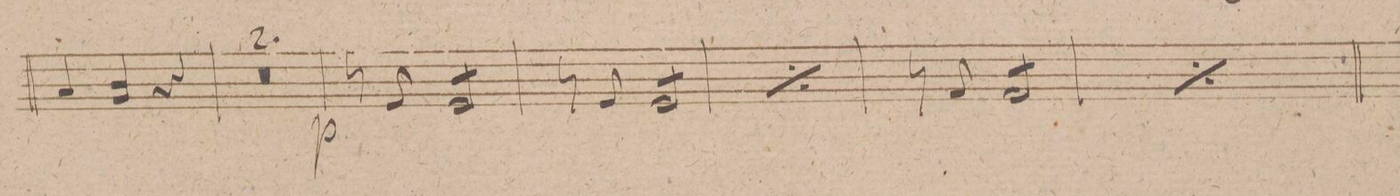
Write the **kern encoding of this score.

**kern	**dynam
*I"Violino 2do	*
*clefG2	*
*k[f#c#g#]	*
*M3/4	*
4a/	.
4b/ 4g#/	.
4r	.
=32	=32
1.r	.
=33	=33
=34	=34
8r	p
8e/	.
*tremolo	*
8e/L	.
8e/	.
8e/	.
8e/J	.
*Xtremolo	*
=35	=35
8r	.
8e/	.
*tremolo	*
8e/L	.
8e/	.
8e/	.
8e/J	.
*Xtremolo	*
=36	=36
*rep	*
8r	.
8e/	.
8e/L	.
8e/	.
8e/	.
8e/J	.
*Xrep	*
=37	=37
8r	.
8f#/	.
8f#/L	.
8f#/	.
8f#/	.
8f#/J	.
=38	=38
*rep	*
8r	.
8f#/	.
8f#/L	.
8f#/	.
8f#/	.
8f#/J	.
*Xrep	*
*Xtremolo	*
=39	=39
*-	*-
